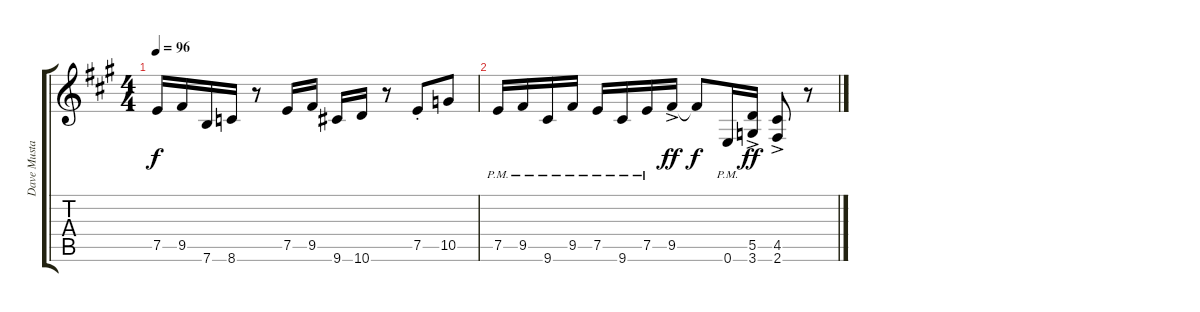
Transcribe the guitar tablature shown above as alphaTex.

\track ("Dave Mustaine" "Dave Musta") {instrument distortionguitar}
\staff {score tabs}
\tuning (E4 B3 G3 D3 A2 E2) {hide}
\ts (4 4)
\tempo 96
\clef g2
\ks f#minor
7.5.16{dy f} 9.5.16 7.6.16 8.6.16 r.8 7.5.16 9.5.16 9.6.16 10.6.16 r.8 7.5{st}.8 10.5.8 |
7.5{pm}.16 9.5{pm}.16 9.6{pm}.16 9.5{pm}.16 7.5{pm}.16 9.6{pm}.16 7.5{pm}.16 9.5{ac}.16{dy ff} 9.5{t}.8{dy f} 0.6{pm}.16 (5.5{ac} 3.6{ac}).16{dy ff} (4.5{ac} 2.6{ac}).8 r.8
